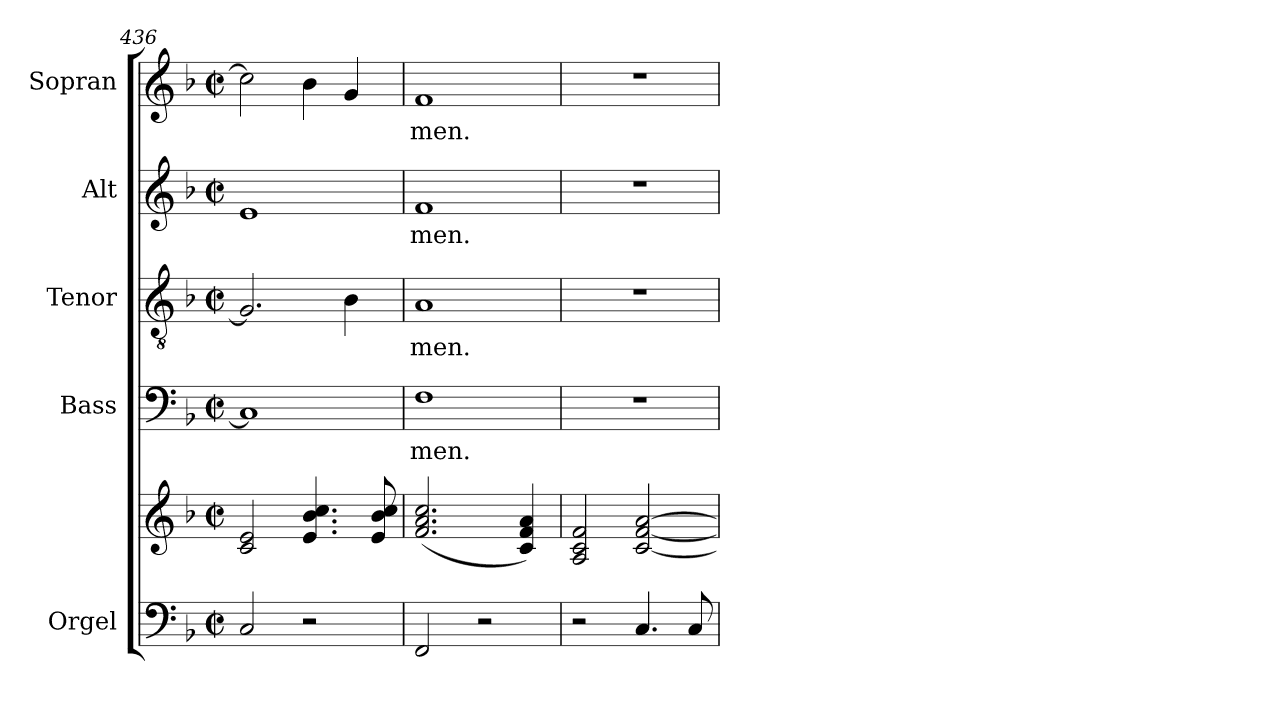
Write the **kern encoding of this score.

**kern	**kern	**kern	**text	**kern	**text	**kern	**text	**kern	**text
*part5	*part5	*part4	*part4	*part3	*part3	*part2	*part2	*part1	*part1
*staff6	*staff5	*staff4	*staff4	*staff3	*staff3	*staff2	*staff2	*staff1	*staff1
*I"Orgel	*	*I"Bass	*	*I"Tenor	*	*I"Alt	*	*I"Sopran	*
*I'Org.	*	*I'B.	*	*I'T.	*	*I'A.	*	*I'S.	*
*clefF4	*clefG2	*clefF4	*	*clefGv2	*	*clefG2	*	*clefG2	*
*k[b-]	*k[b-]	*k[b-]	*	*k[b-]	*	*k[b-]	*	*k[b-]	*
*F:	*F:	*F:	*	*F:	*	*F:	*	*F:	*
*M2/2	*M2/2	*M2/2	*	*M2/2	*	*M2/2	*	*M2/2	*
*met(c|)	*met(c|)	*met(c|)	*	*met(c|)	*	*met(c|)	*	*met(c|)	*
=436	=436	=436	=436	=436	=436	=436	=436	=436	=436
2C/	2c/ 2e/	1C]	.	2.G/]	.	1e	.	2cc\]	.
2r	4.e/ 4.b-/ 4.cc/	.	.	.	.	.	.	4b-\	.
.	.	.	.	4B-\	.	.	.	4g/	.
.	8e/ 8b-/ 8cc/	.	.	.	.	.	.	.	.
=437	=437	=437	=437	=437	=437	=437	=437	=437	=437
!	!	!	!LO:LY:b	!	!LO:LY:b	!	!LO:LY:b	!	!LO:LY:b
2FF/	(<2.f/ 2.a/ 2.cc/	1F	-men.	1A	-men.	1f	-men.	1f	-men.
2r	.	.	.	.	.	.	.	.	.
.	4c/ 4f/ 4a/)	.	.	.	.	.	.	.	.
=438	=438	=438	=438	=438	=438	=438	=438	=438	=438
2r	2A/ 2c/ 2f/	1r	.	1r	.	1r	.	1r	.
4.C/	[2c/ [2f/ [2a/	.	.	.	.	.	.	.	.
8C/	.	.	.	.	.	.	.	.	.
=	=	=	=	=	=	=	=	=	=
*-	*-	*-	*-	*-	*-	*-	*-	*-	*-
